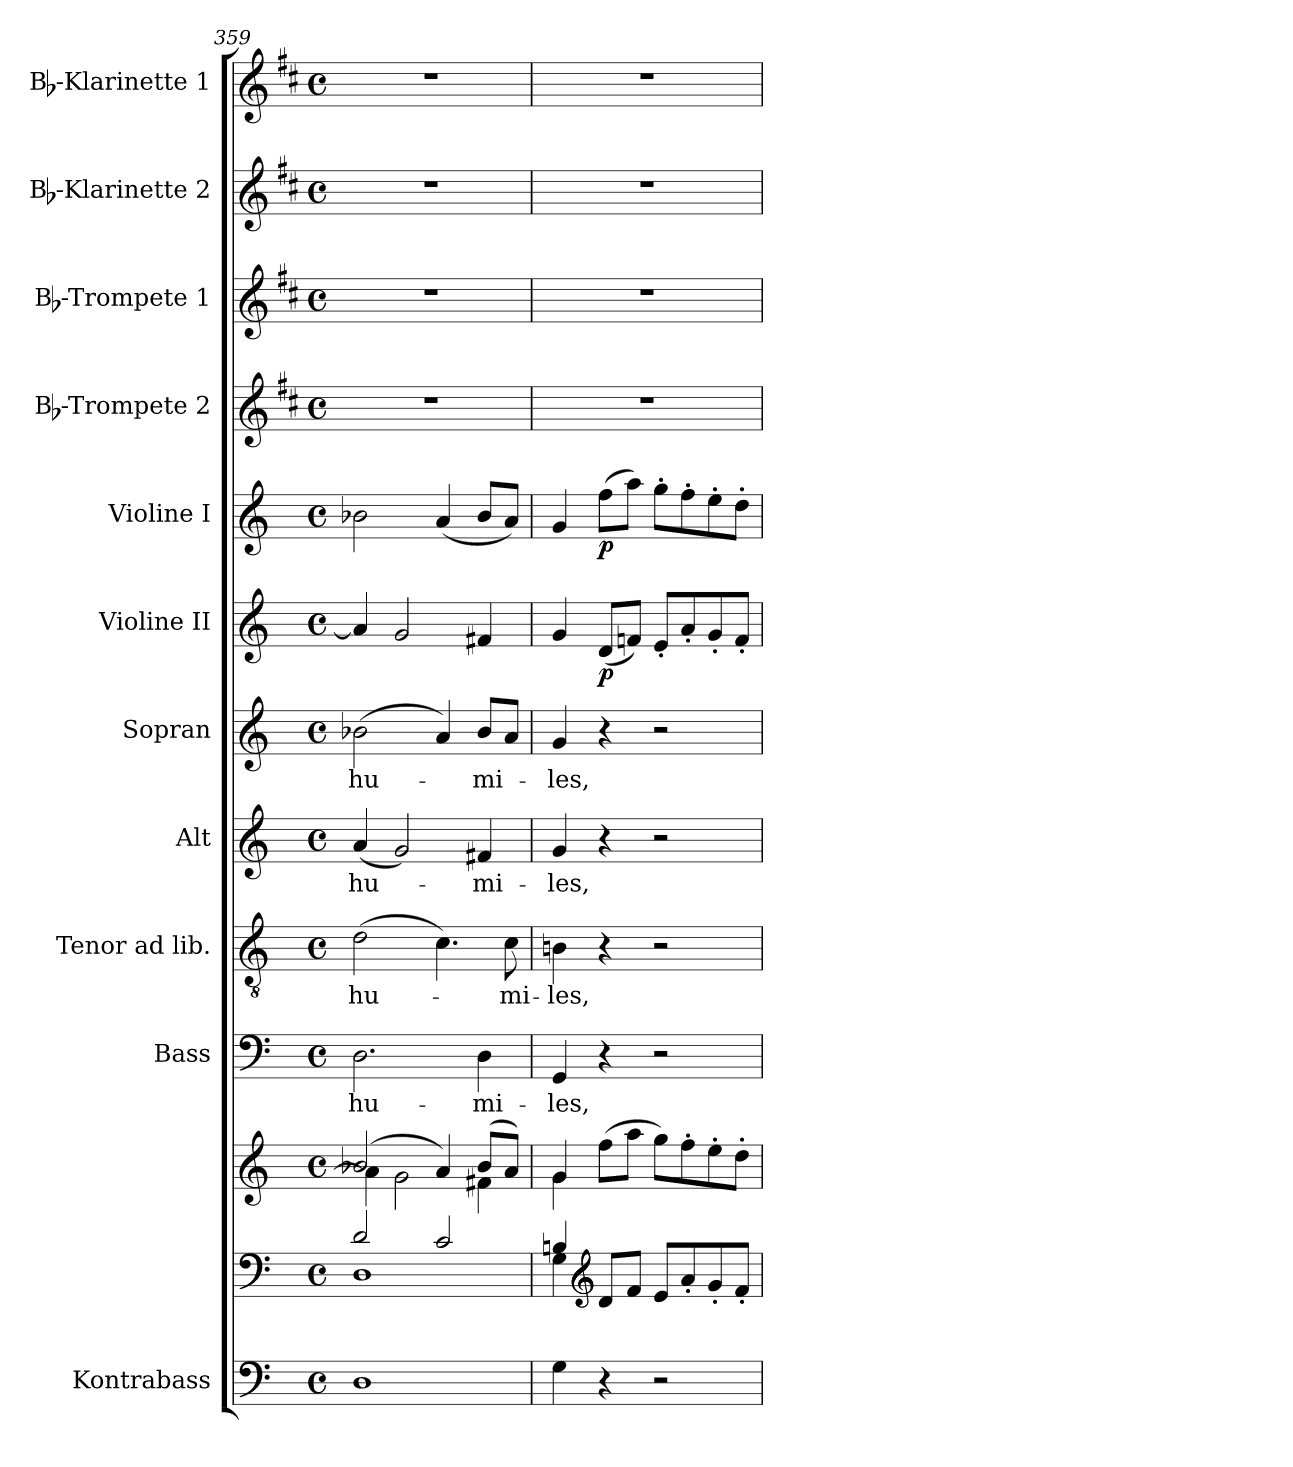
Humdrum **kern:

**kern	**kern	**kern	**kern	**text	**kern	**text	**kern	**text	**kern	**text	**kern	**dynam	**kern	**dynam	**kern	**kern	**kern	**kern
*part12	*part11	*part11	*part10	*part10	*part9	*part9	*part8	*part8	*part7	*part7	*part6	*part6	*part5	*part5	*part4	*part3	*part2	*part1
*staff13	*staff12	*staff11	*staff10	*staff10	*staff9	*staff9	*staff8	*staff8	*staff7	*staff7	*staff6	*staff6	*staff5	*staff5	*staff4	*staff3	*staff2	*staff1
*I"Kontrabass	*	*	*I"Bass	*	*I"Tenor ad lib.	*	*I"Alt	*	*I"Sopran	*	*I"Violine II	*	*I"Violine I	*	*I"Bb-Trompete 2	*I"Bb-Trompete 1	*I"Bb-Klarinette 2	*I"Bb-Klarinette 1
*I'Kb.	*	*	*I'B.	*	*I'T.	*	*I'A.	*	*I'S.	*	*I'Vl. II	*	*I'Vl. I	*	*I'Bb Trp. 2	*I'Bb Trp. 1	*I'Bb Kl. 2	*I'Bb Kl. 1
*clefF4	*clefF4	*clefG2	*clefF4	*	*clefGv2	*	*clefG2	*	*clefG2	*	*clefG2	*	*clefG2	*	*clefG2	*clefG2	*clefG2	*clefG2
*ITrd7c12	*	*	*	*	*	*	*	*	*	*	*	*	*	*	*ITrd1c2	*ITrd1c2	*ITrd1c2	*ITrd1c2
*k[]	*k[]	*k[]	*k[]	*	*k[]	*	*k[]	*	*k[]	*	*k[]	*	*k[]	*	*k[]	*k[]	*k[]	*k[]
*C:	*C:	*C:	*C:	*	*C:	*	*C:	*	*C:	*	*C:	*	*C:	*	*C:	*C:	*C:	*C:
*M4/4	*M4/4	*M4/4	*M4/4	*	*M4/4	*	*M4/4	*	*M4/4	*	*M4/4	*	*M4/4	*	*M4/4	*M4/4	*M4/4	*M4/4
*met(c)	*met(c)	*met(c)	*met(c)	*	*met(c)	*	*met(c)	*	*met(c)	*	*met(c)	*	*met(c)	*	*met(c)	*met(c)	*met(c)	*met(c)
=359	=359	=359	=359	=359	=359	=359	=359	=359	=359	=359	=359	=359	=359	=359	=359	=359	=359	=359
*	*^	*^	*	*	*	*	*	*	*	*	*	*	*	*	*	*	*	*
!	!	!	!	!	!	!LO:LY:b	!	!LO:LY:b	!	!LO:LY:b	!	!LO:LY:b	!	!	!	!	!	!	!	!
1DD	2d/	1D	(>2b-X/	4a\]	2.D\	hu-	(>2d\	hu-	(<4a/	hu-	(<2b-X\	hu-	4a/]	.	2b-X\	.	1r	1r	1r	1r
.	.	.	.	2g\	.	.	.	.	2g/)	.	.	.	2g/	.	.	.	.	.	.	.
.	2c/	.	4a/)	.	.	.	4.c\)	.	.	.	4a/)	.	.	.	(<4a/	.	.	.	.	.
!	!	!	!	!	!	!LO:LY:b	!	!	!	!LO:LY:b	!	!LO:LY:b	!	!	!	!	!	!	!	!
.	.	.	(>8b-/L	4f#X\	4D\	-mi-	.	.	4f#X/	-mi-	8b-/L	-mi-	4f#X/	.	8b-/L	.	.	.	.	.
!	!	!	!	!	!	!	!	!LO:LY:b	!	!	!	!	!	!	!	!	!	!	!	!
.	.	.	8a/J)	.	.	.	8c\	-mi-	.	.	8a/J	.	.	.	8a/J)	.	.	.	.	.
=360	=360	=360	=360	=360	=360	=360	=360	=360	=360	=360	=360	=360	=360	=360	=360	=360	=360	=360	=360	=360
!	!	!	!	!	!	!LO:LY:b	!	!LO:LY:b	!	!LO:LY:b	!	!LO:LY:b	!	!	!	!	!	!	!	!
4GG\	4Bn/	4G\	4g/	4g\	4GG/	-les,	4Bn\	-les,	4g/	-les,	4g/	-les,	4g/	.	4g/	.	1r	1r	1r	1r
*	*clefG2	*	*	*	*	*	*	*	*	*	*	*	*	*	*	*	*	*	*	*
!	!	!	!	!	!	!	!	!	!	!	!	!	!	!LO:DY:b	!	!LO:DY:b	!	!	!	!
4r	8d/L	2.ryy	(>8ff\L	2.ryy	4r	.	4r	.	4r	.	4r	.	(<8d/L	p	(>8ff\L	p	.	.	.	.
.	8f/J	.	8aa\J	.	.	.	.	.	.	.	.	.	8fn/J)	.	8aa\J)	.	.	.	.	.
2r	8e/L	.	8gg\L)	.	2r	.	2r	.	2r	.	2r	.	8e'</L	.	8gg'>\L	.	.	.	.	.
.	8a'</	.	8ff'>\	.	.	.	.	.	.	.	.	.	8a'</	.	8ff'>\	.	.	.	.	.
.	8g'</	.	8ee'>\	.	.	.	.	.	.	.	.	.	8g'</	.	8ee'>\	.	.	.	.	.
.	8f'</J	.	8dd'>\J	.	.	.	.	.	.	.	.	.	8f'</J	.	8dd'>\J	.	.	.	.	.
*	*v	*v	*	*	*	*	*	*	*	*	*	*	*	*	*	*	*	*	*	*
*	*	*v	*v	*	*	*	*	*	*	*	*	*	*	*	*	*	*	*	*
=	=	=	=	=	=	=	=	=	=	=	=	=	=	=	=	=	=	=
*-	*-	*-	*-	*-	*-	*-	*-	*-	*-	*-	*-	*-	*-	*-	*-	*-	*-	*-
